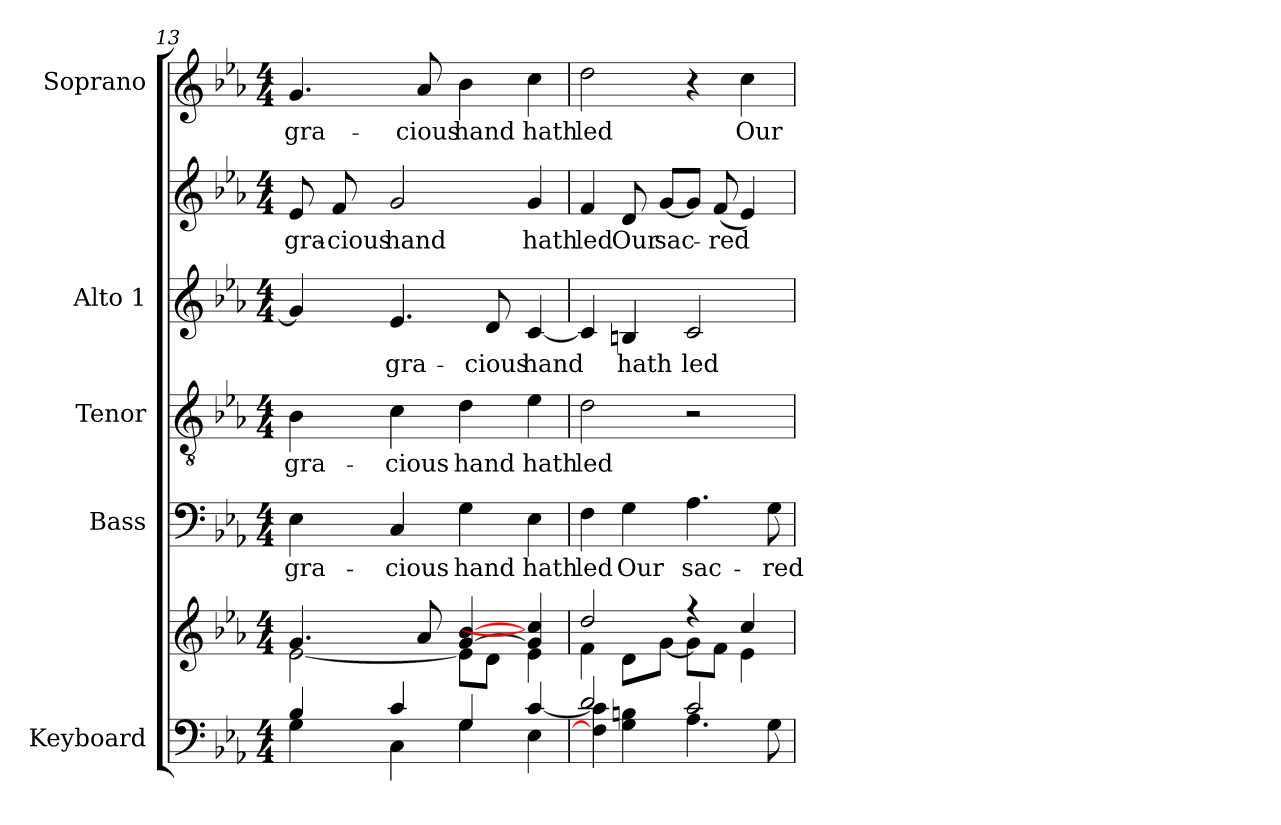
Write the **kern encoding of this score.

**kern	**kern	**kern	**text	**kern	**text	**kern	**text	**kern	**text	**kern	**text
*part5	*part5	*part4	*part4	*part3	*part3	*part2	*part2	*part2	*part2	*part1	*part1
*staff7	*staff6	*staff5	*staff5	*staff4	*staff4	*staff3	*staff3	*staff2	*staff2	*staff1	*staff1
*I"Keyboard	*	*I"Bass	*	*I"Tenor	*	*I"Alto 1	*	*	*	*I"Soprano	*
*	*	*I'B	*	*I'T	*	*I'A1	*	*	*	*I'S	*
*clefF4	*clefG2	*clefF4	*	*clefGv2	*	*clefG2	*	*clefG2	*	*clefG2	*
*k[b-e-a-]	*k[b-e-a-]	*k[b-e-a-]	*	*k[b-e-a-]	*	*k[b-e-a-]	*	*k[b-e-a-]	*	*k[b-e-a-]	*
*E-:	*E-:	*E-:	*	*E-:	*	*E-:	*	*E-:	*	*E-:	*
*M4/4	*M4/4	*M4/4	*	*M4/4	*	*M4/4	*	*M4/4	*	*M4/4	*
=13	=13	=13	=13	=13	=13	=13	=13	=13	=13	=13	=13
*^	*^	*	*	*	*	*	*	*	*	*	*
!	!	!	!	!	!LO:LY:b	!	!LO:LY:b	!	!	!	!LO:LY:b	!	!LO:LY:b
4B-/	4G\	4.g/	[2e-\	4E-	gra-	4B-	gra-	4g]	.	8e-	gra-	4.g	gra-
!	!	!	!	!	!	!	!	!	!	!	!LO:LY:b	!	!
.	.	.	.	.	.	.	.	.	.	8f	-cious	.	.
!	!	!	!	!	!LO:LY:b	!	!LO:LY:b	!	!LO:LY:b	!	!LO:LY:b	!	!
4c/	4C\	.	.	4C	-cious	4c	-cious	4.e-	gra-	2g	hand	.	.
!	!	!	!	!	!	!	!	!	!	!	!	!	!LO:LY:b
.	.	8a-/	.	.	.	.	.	.	.	.	.	8a-	-cious
!	!	!	!	!	!LO:LY:b	!	!LO:LY:b	!	!	!	!	!	!LO:LY:b
4G/	4G\	[4g/ [4b-/	8e-\L]	4G	hand	4d	hand	.	.	.	.	4b-	hand
!	!	!	!	!	!	!	!	!	!LO:LY:b	!	!	!	!
.	.	.	8d\J	.	.	.	.	8d	-cious	.	.	.	.
!	!	!	!	!	!LO:LY:b	!	!LO:LY:b	!	!LO:LY:b	!	!LO:LY:b	!	!LO:LY:b
4E-\	[4c/	4g/] 4cc/]	4e-\	4E-	hath	4e-	hath	[4c	hand	4g	hath	4cc	hath
=14	=14	=14	=14	=14	=14	=14	=14	=14	=14	=14	=14	=14	=14
!	!	!	!	!	!LO:LY:b	!	!LO:LY:b	!	!	!	!LO:LY:b	!	!LO:LY:b
2d/	4F\] 4c\]	2dd/	4f\	4F	led	2d	led	4c]	.	4f	led	2dd	led
!	!	!	!	!	!LO:LY:b	!	!	!	!LO:LY:b	!	!LO:LY:b	!	!
.	4G\ 4Bn\	.	8d\L	4G	Our	.	.	4Bn	hath	8d	Our	.	.
!	!	!	!	!	!	!	!	!	!	!	!LO:LY:b	!	!
.	.	.	[8g\J	.	.	.	.	.	.	[8gL	sac-	.	.
!	!	!	!	!	!LO:LY:b	!	!	!	!LO:LY:b	!	!	!	!
2c/	4.A-\	4r	8g\L]	4.A-	sac-	2r	.	2c	led	8gJ]	.	4r	.
!	!	!	!	!	!	!	!	!	!	!	!LO:LY:b	!	!
.	.	.	8f\J	.	.	.	.	.	.	(<8fL	red	.	.
!	!	!	!	!	!	!	!	!	!	!	!	!	!LO:LY:b
.	.	4cc/	4e-\	.	.	.	.	.	.	4e-)	.	4cc	Our
!	!	!	!	!	!LO:LY:b	!	!	!	!	!	!	!	!
.	8G\	.	.	8G	-red	.	.	.	.	.	.	.	.
*v	*v	*	*	*	*	*	*	*	*	*	*	*	*
*	*v	*v	*	*	*	*	*	*	*	*	*	*
=	=	=	=	=	=	=	=	=	=	=	=
*-	*-	*-	*-	*-	*-	*-	*-	*-	*-	*-	*-
